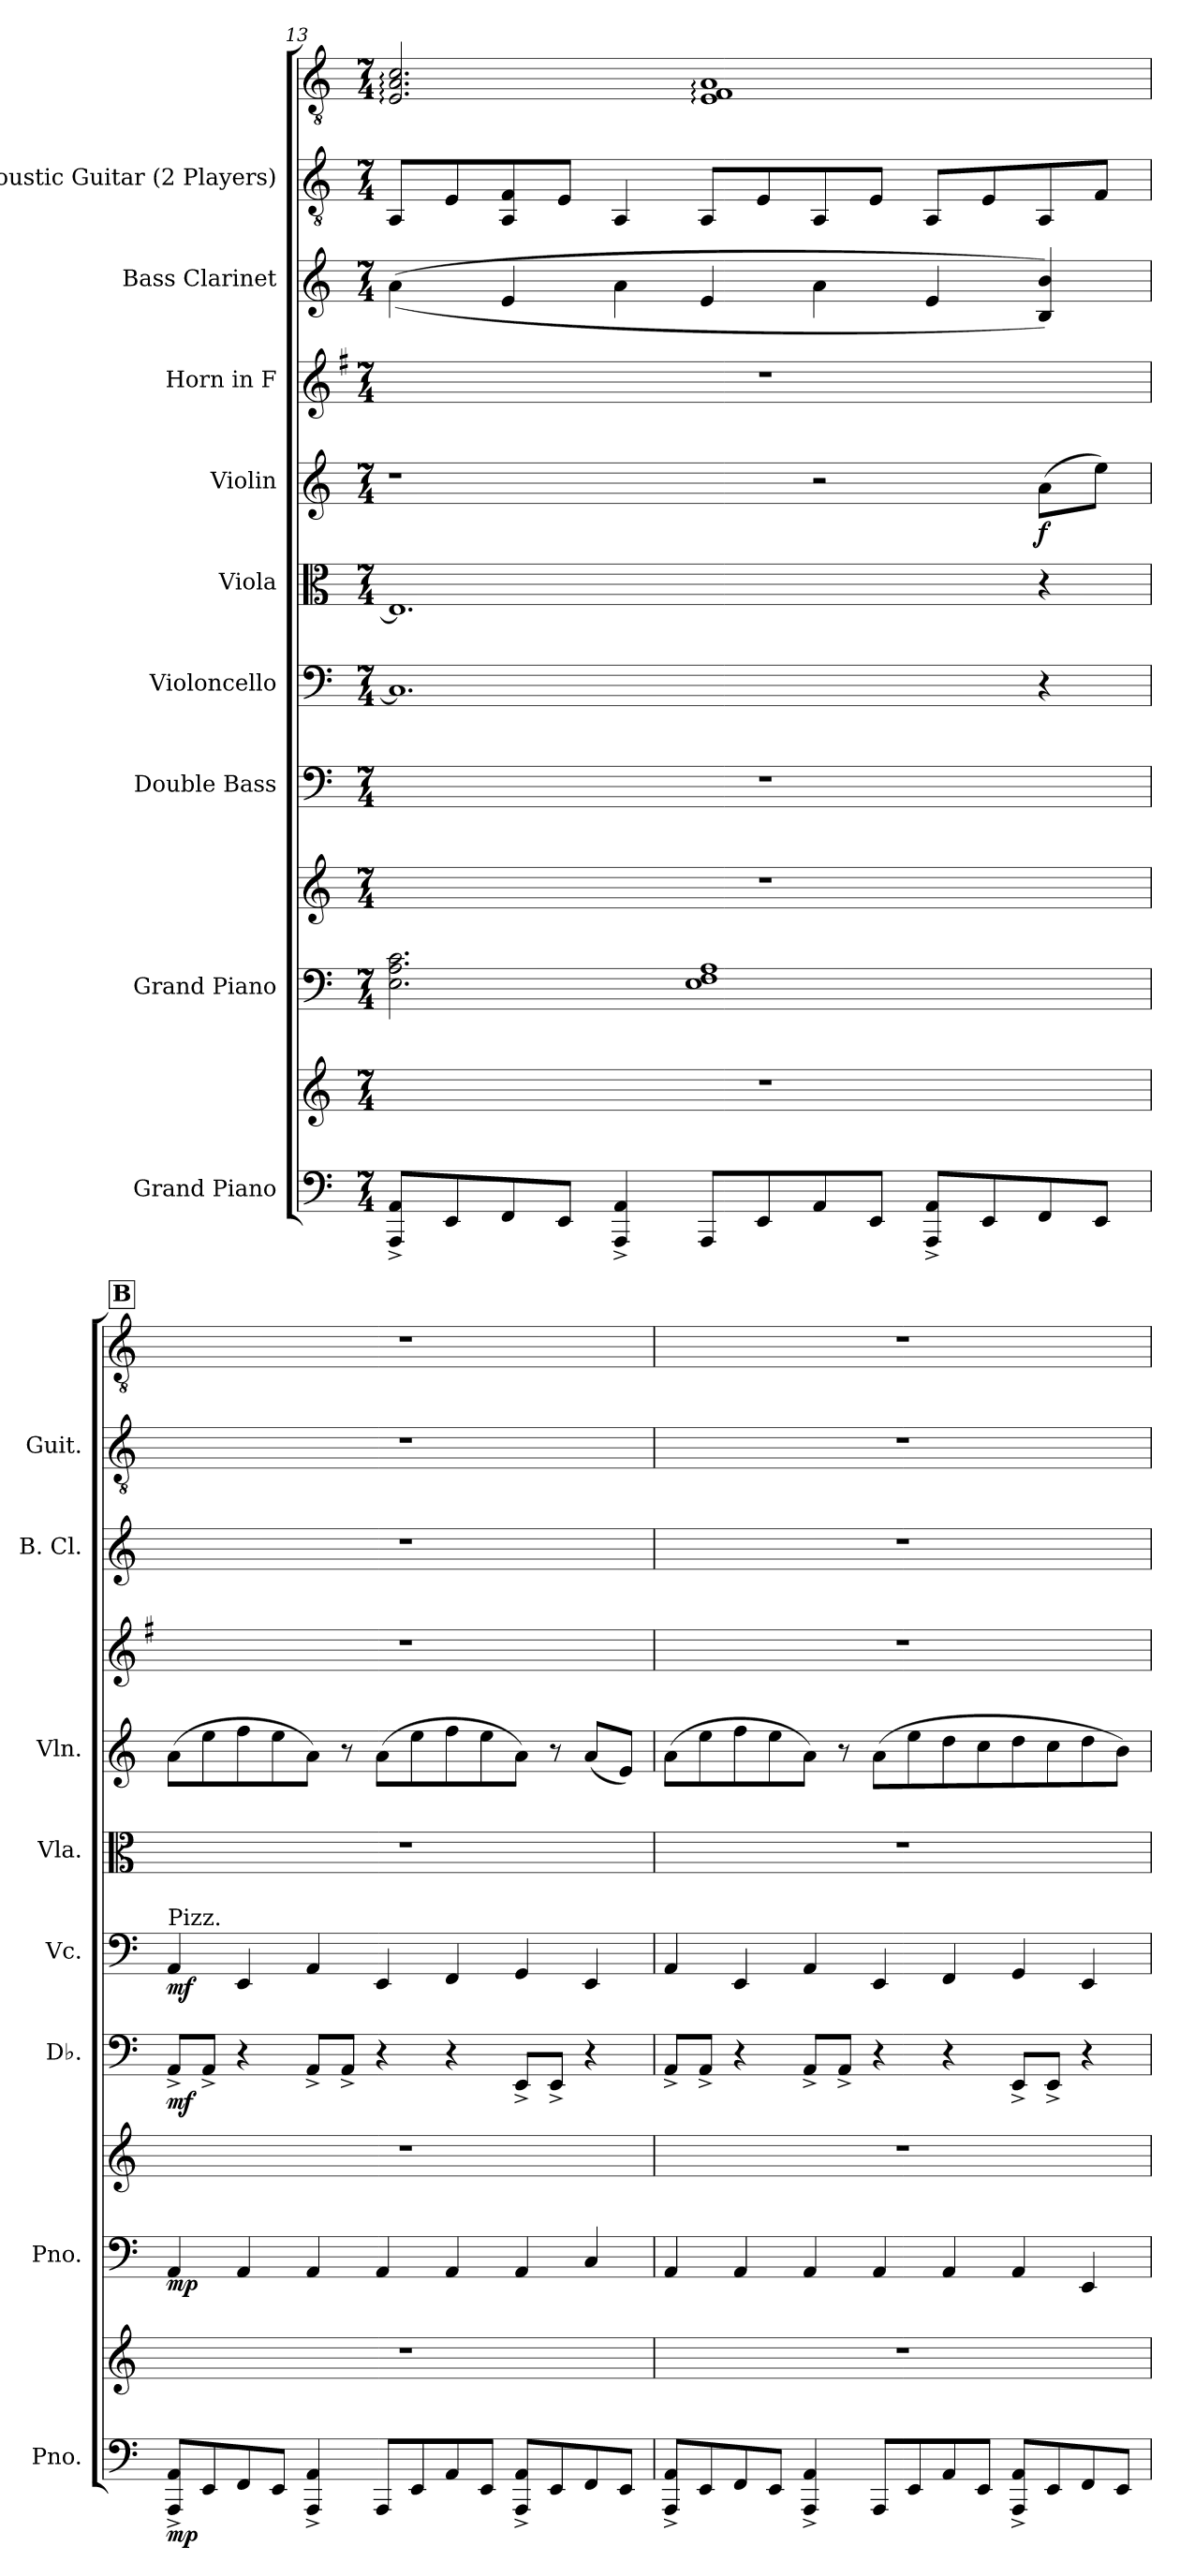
**kern	**kern	**dynam	**kern	**kern	**dynam	**kern	**dynam	**kern	**dynam	**kern	**kern	**dynam	**kern	**kern	**kern	**kern
*part9	*part9	*part9	*part8	*part8	*part8	*part7	*part7	*part6	*part6	*part5	*part4	*part4	*part3	*part2	*part1	*part1
*staff12	*staff11	*staff11/12	*staff10	*staff9	*staff9/10	*staff8	*staff8	*staff7	*staff7	*staff6	*staff5	*staff5	*staff4	*staff3	*staff2	*staff1
*I"Grand Piano	*	*	*I"Grand Piano	*	*	*I"Double Bass	*	*I"Violoncello	*	*I"Viola	*I"Violin	*	*I"Horn in F	*I"Bass Clarinet	*I"Acoustic Guitar (2 Players)	*
*I'Pno.	*	*	*I'Pno.	*	*	*I'Db.	*	*I'Vc.	*	*I'Vla.	*I'Vln.	*	*	*I'B. Cl.	*I'Guit.	*
!!LO:PB:g=z
*clefF4	*clefG2	*	*clefF4	*clefG2	*	*clefF4	*	*clefF4	*	*clefC3	*clefG2	*	*clefG2	*clefG2	*clefGv2	*clefGv2
*	*	*	*	*	*	*ITrd7c12	*	*	*	*	*	*	*ITrd4c7	*ITrd8c14	*	*
*k[]	*k[]	*	*k[]	*k[]	*	*k[]	*	*k[]	*	*k[]	*k[]	*	*k[]	*k[]	*k[]	*k[]
*M7/4	*M7/4	*	*M7/4	*M7/4	*	*M7/4	*	*M7/4	*	*M7/4	*M7/4	*	*M7/4	*M7/4	*M7/4	*M7/4
=13	=13	=13	=13	=13	=13	=13	=13	=13	=13	=13	=13	=13	=13	=13	=13	=13
8AAA/^ 8AA/^L	1..r	.	2.E\ 2.A\ 2.c\	1..r	.	1..r	.	1.C]	.	1.E]	1r	.	1..r	((4A!\	8AA/L	2.E/: 2.A/: 2.c/:
8EE/	.	.	.	.	.	.	.	.	.	.	.	.	.	.	8E/	.
8FF/	.	.	.	.	.	.	.	.	.	.	.	.	.	4E!/	8AA/ 8F/	.
8EE/J	.	.	.	.	.	.	.	.	.	.	.	.	.	.	8E/J	.
4AAA/^ 4AA/^	.	.	.	.	.	.	.	.	.	.	.	.	.	4A!\	4AA/	.
8AAA/L	.	.	1E 1F 1A	.	.	.	.	.	.	.	.	.	.	4E!/	8AA/L	1E: 1F: 1A:
8EE/	.	.	.	.	.	.	.	.	.	.	.	.	.	.	8E/	.
8AA/	.	.	.	.	.	.	.	.	.	.	2r	.	.	4A!\	8AA/	.
8EE/J	.	.	.	.	.	.	.	.	.	.	.	.	.	.	8E/J	.
8AAA/^ 8AA/^L	.	.	.	.	.	.	.	.	.	.	.	.	.	4E!/	8AA/L	.
8EE/	.	.	.	.	.	.	.	.	.	.	.	.	.	.	8E/	.
!	!	!	!	!	!	!	!	!	!	!	!	!LO:DY:b	!	!	!	!
8FF/	.	.	.	.	.	.	.	4r	.	4r	(8a\L	f	.	4BB!/ 4B!/))	8AA/	.
8EE/J	.	.	.	.	.	.	.	.	.	.	8ee\J)	.	.	.	8F/J	.
!!LO:REH:place=s1:a:B:fs=14:t=B
=14	=14	=14	=14	=14	=14	=14	=14	=14	=14	=14	=14	=14	=14	=14	=14	=14
!	!	!	!	!	!	!	!	!LO:TX:a:t=Pizz.	!	!	!	!	!	!	!	!
!	!	!LO:DY:b=2	!	!	!LO:DY:b=2	!	!LO:DY:b	!	!LO:DY:b	!	!	!	!	!	!	!
8AAA/^ 8AA/^L	1..r	mp	4AA/	1..r	mp	8AAA^/L	mf	4AA/	mf	1..r	(8a\L	.	1..r	1..r	1..r	1..r
8EE/	.	.	.	.	.	8AAA^/J	.	.	.	.	8ee\	.	.	.	.	.
8FF/	.	.	4AA/	.	.	4r	.	4EE/	.	.	8ff\	.	.	.	.	.
8EE/J	.	.	.	.	.	.	.	.	.	.	8ee\	.	.	.	.	.
4AAA/^ 4AA/^	.	.	4AA/	.	.	8AAA^/L	.	4AA/	.	.	8a\J)	.	.	.	.	.
.	.	.	.	.	.	8AAA^/J	.	.	.	.	8r	.	.	.	.	.
8AAA/L	.	.	4AA/	.	.	4r	.	4EE/	.	.	(8a\L	.	.	.	.	.
8EE/	.	.	.	.	.	.	.	.	.	.	8ee\	.	.	.	.	.
8AA/	.	.	4AA/	.	.	4r	.	4FF/	.	.	8ff\	.	.	.	.	.
8EE/J	.	.	.	.	.	.	.	.	.	.	8ee\	.	.	.	.	.
8AAA/^ 8AA/^L	.	.	4AA/	.	.	8EEE^/L	.	4GG/	.	.	8a\J)	.	.	.	.	.
8EE/	.	.	.	.	.	8EEE^/J	.	.	.	.	8r	.	.	.	.	.
8FF/	.	.	4C/	.	.	4r	.	4EE/	.	.	(8a/L	.	.	.	.	.
8EE/J	.	.	.	.	.	.	.	.	.	.	8e/J)	.	.	.	.	.
!!LO:PB:g=z
=15	=15	=15	=15	=15	=15	=15	=15	=15	=15	=15	=15	=15	=15	=15	=15	=15
8AAA/^ 8AA/^L	1..r	.	4AA/	1..r	.	8AAA^/L	.	4AA/	.	1..r	(8a\L	.	1..r	1..r	1..r	1..r
8EE/	.	.	.	.	.	8AAA^/J	.	.	.	.	8ee\	.	.	.	.	.
8FF/	.	.	4AA/	.	.	4r	.	4EE/	.	.	8ff\	.	.	.	.	.
8EE/J	.	.	.	.	.	.	.	.	.	.	8ee\	.	.	.	.	.
4AAA/^ 4AA/^	.	.	4AA/	.	.	8AAA^/L	.	4AA/	.	.	8a\J)	.	.	.	.	.
.	.	.	.	.	.	8AAA^/J	.	.	.	.	8r	.	.	.	.	.
8AAA/L	.	.	4AA/	.	.	4r	.	4EE/	.	.	(8a\L	.	.	.	.	.
8EE/	.	.	.	.	.	.	.	.	.	.	8ee\	.	.	.	.	.
8AA/	.	.	4AA/	.	.	4r	.	4FF/	.	.	8dd\	.	.	.	.	.
8EE/J	.	.	.	.	.	.	.	.	.	.	8cc\	.	.	.	.	.
8AAA/^ 8AA/^L	.	.	4AA/	.	.	8EEE^/L	.	4GG/	.	.	8dd\	.	.	.	.	.
8EE/	.	.	.	.	.	8EEE^/J	.	.	.	.	8cc\	.	.	.	.	.
8FF/	.	.	4EE/	.	.	4r	.	4EE/	.	.	8dd\	.	.	.	.	.
8EE/J	.	.	.	.	.	.	.	.	.	.	8b\J)	.	.	.	.	.
=	=	=	=	=	=	=	=	=	=	=	=	=	=	=	=	=
*-	*-	*-	*-	*-	*-	*-	*-	*-	*-	*-	*-	*-	*-	*-	*-	*-
